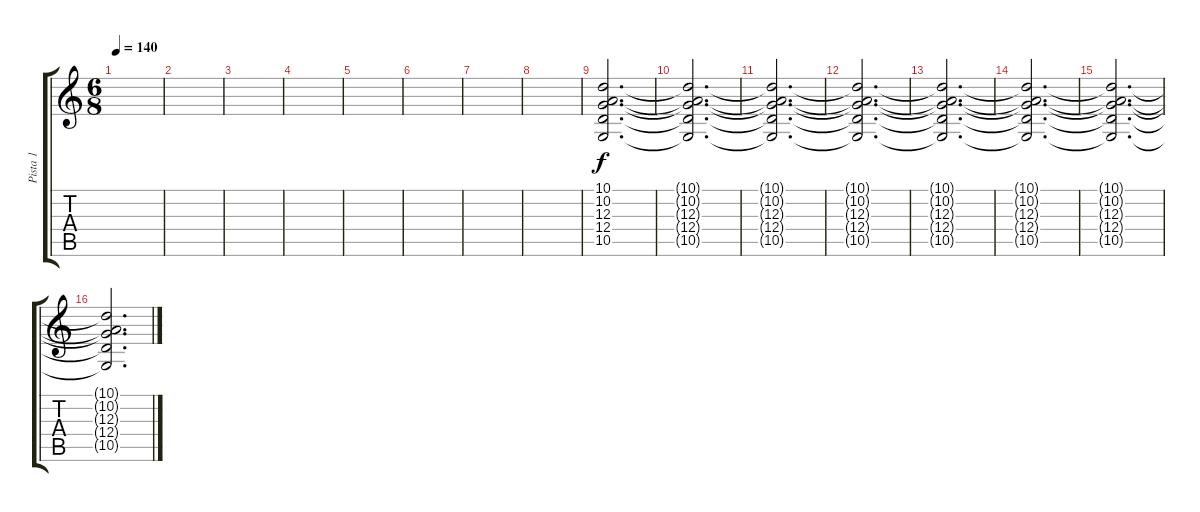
\track ("Pista 1" "Pista 1") {instrument tremolostrings}
\staff {score tabs}
\tuning (E4 B3 G3 D3 A2 E2) {hide}
\ts (6 8)
\tempo 140
\clef g2
\ks c
|
|
|
|
|
|
|
|
(10.1 10.2 12.3 12.4 10.5).2{d} |
(10.1{t} 10.2{t} 12.3{t} 12.4{t} 10.5{t}).2{d} |
(10.1{t} 10.2{t} 12.3{t} 12.4{t} 10.5{t}).2{d} |
(10.1{t} 10.2{t} 12.3{t} 12.4{t} 10.5{t}).2{d} |
(10.1{t} 10.2{t} 12.3{t} 12.4{t} 10.5{t}).2{d} |
(10.1{t} 10.2{t} 12.3{t} 12.4{t} 10.5{t}).2{d} |
(10.1{t} 10.2{t} 12.3{t} 12.4{t} 10.5{t}).2{d} |
(10.1{t} 10.2{t} 12.3{t} 12.4{t} 10.5{t}).2{d}
